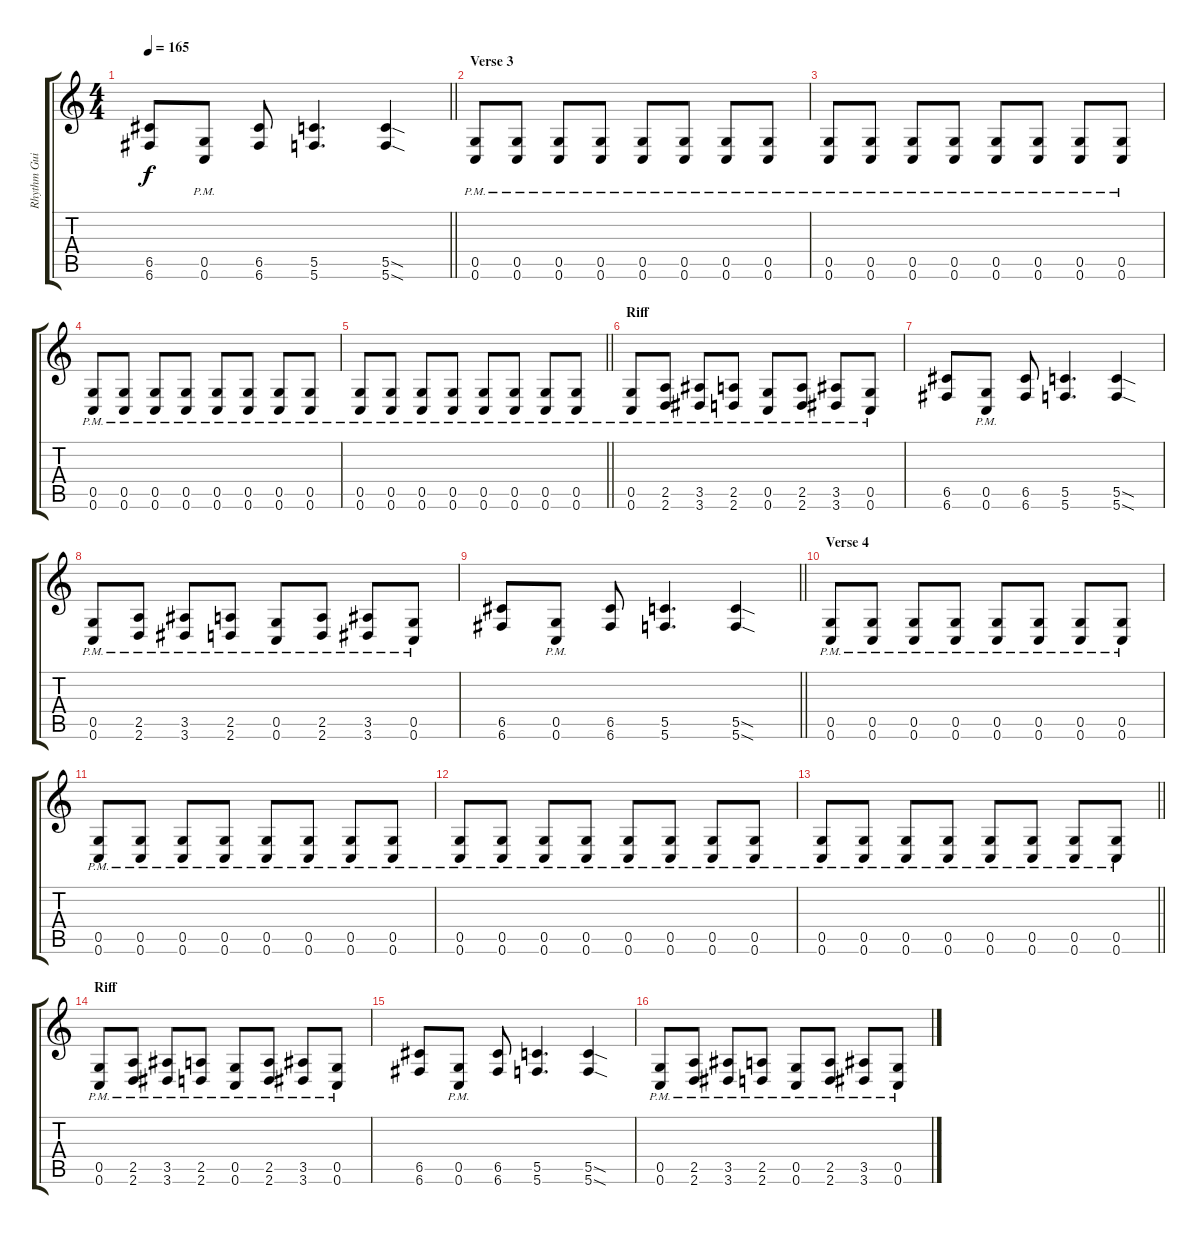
\track ("Rhythm Guitar" "Rhythm Gui") {instrument distortionguitar}
\staff {score tabs}
\tuning (D4 A3 F3 C3 G2 C2) {hide}
\ts (4 4)
\tempo 165
\clef g2
\barLineRight lightlight
\ks c
(6.5 6.6).8{dy f} (0.5{pm} 0.6{pm}).8 (6.5 6.6).8 (5.5 5.6).4{d} (5.5{sod} 5.6{sod}).4 |
\section ("" "Verse 3")
(0.5{pm} 0.6{pm}).8 (0.5{pm} 0.6{pm}).8 (0.5{pm} 0.6{pm}).8 (0.5{pm} 0.6{pm}).8 (0.5{pm} 0.6{pm}).8 (0.5{pm} 0.6{pm}).8 (0.5{pm} 0.6{pm}).8 (0.5{pm} 0.6{pm}).8 |
(0.5{pm} 0.6{pm}).8 (0.5{pm} 0.6{pm}).8 (0.5{pm} 0.6{pm}).8 (0.5{pm} 0.6{pm}).8 (0.5{pm} 0.6{pm}).8 (0.5{pm} 0.6{pm}).8 (0.5{pm} 0.6{pm}).8 (0.5{pm} 0.6{pm}).8 |
(0.5{pm} 0.6{pm}).8 (0.5{pm} 0.6{pm}).8 (0.5{pm} 0.6{pm}).8 (0.5{pm} 0.6{pm}).8 (0.5{pm} 0.6{pm}).8 (0.5{pm} 0.6{pm}).8 (0.5{pm} 0.6{pm}).8 (0.5{pm} 0.6{pm}).8 |
\barLineRight lightlight
(0.5{pm} 0.6{pm}).8 (0.5{pm} 0.6{pm}).8 (0.5{pm} 0.6{pm}).8 (0.5{pm} 0.6{pm}).8 (0.5{pm} 0.6{pm}).8 (0.5{pm} 0.6{pm}).8 (0.5{pm} 0.6{pm}).8 (0.5{pm} 0.6{pm}).8 |
\section ("" "Riff")
(0.5{pm} 0.6{pm}).8 (2.5{pm} 2.6{pm}).8 (3.5{pm} 3.6{pm}).8 (2.5{pm} 2.6{pm}).8 (0.5{pm} 0.6{pm}).8 (2.5{pm} 2.6{pm}).8 (3.5{pm} 3.6{pm}).8 (0.5{pm} 0.6{pm}).8 |
(6.5 6.6).8 (0.5{pm} 0.6{pm}).8 (6.5 6.6).8 (5.5 5.6).4{d} (5.5{sod} 5.6{sod}).4 |
(0.5{pm} 0.6{pm}).8 (2.5{pm} 2.6{pm}).8 (3.5{pm} 3.6{pm}).8 (2.5{pm} 2.6{pm}).8 (0.5{pm} 0.6{pm}).8 (2.5{pm} 2.6{pm}).8 (3.5{pm} 3.6{pm}).8 (0.5{pm} 0.6{pm}).8 |
\barLineRight lightlight
(6.5 6.6).8 (0.5{pm} 0.6{pm}).8 (6.5 6.6).8 (5.5 5.6).4{d} (5.5{sod} 5.6{sod}).4 |
\section ("" "Verse 4")
(0.5{pm} 0.6{pm}).8 (0.5{pm} 0.6{pm}).8 (0.5{pm} 0.6{pm}).8 (0.5{pm} 0.6{pm}).8 (0.5{pm} 0.6{pm}).8 (0.5{pm} 0.6{pm}).8 (0.5{pm} 0.6{pm}).8 (0.5{pm} 0.6{pm}).8 |
(0.5{pm} 0.6{pm}).8 (0.5{pm} 0.6{pm}).8 (0.5{pm} 0.6{pm}).8 (0.5{pm} 0.6{pm}).8 (0.5{pm} 0.6{pm}).8 (0.5{pm} 0.6{pm}).8 (0.5{pm} 0.6{pm}).8 (0.5{pm} 0.6{pm}).8 |
(0.5{pm} 0.6{pm}).8 (0.5{pm} 0.6{pm}).8 (0.5{pm} 0.6{pm}).8 (0.5{pm} 0.6{pm}).8 (0.5{pm} 0.6{pm}).8 (0.5{pm} 0.6{pm}).8 (0.5{pm} 0.6{pm}).8 (0.5{pm} 0.6{pm}).8 |
\barLineRight lightlight
(0.5{pm} 0.6{pm}).8 (0.5{pm} 0.6{pm}).8 (0.5{pm} 0.6{pm}).8 (0.5{pm} 0.6{pm}).8 (0.5{pm} 0.6{pm}).8 (0.5{pm} 0.6{pm}).8 (0.5{pm} 0.6{pm}).8 (0.5{pm} 0.6{pm}).8 |
\section ("" "Riff")
(0.5{pm} 0.6{pm}).8 (2.5{pm} 2.6{pm}).8 (3.5{pm} 3.6{pm}).8 (2.5{pm} 2.6{pm}).8 (0.5{pm} 0.6{pm}).8 (2.5{pm} 2.6{pm}).8 (3.5{pm} 3.6{pm}).8 (0.5{pm} 0.6{pm}).8 |
(6.5 6.6).8 (0.5{pm} 0.6{pm}).8 (6.5 6.6).8 (5.5 5.6).4{d} (5.5{sod} 5.6{sod}).4 |
(0.5{pm} 0.6{pm}).8 (2.5{pm} 2.6{pm}).8 (3.5{pm} 3.6{pm}).8 (2.5{pm} 2.6{pm}).8 (0.5{pm} 0.6{pm}).8 (2.5{pm} 2.6{pm}).8 (3.5{pm} 3.6{pm}).8 (0.5{pm} 0.6{pm}).8
